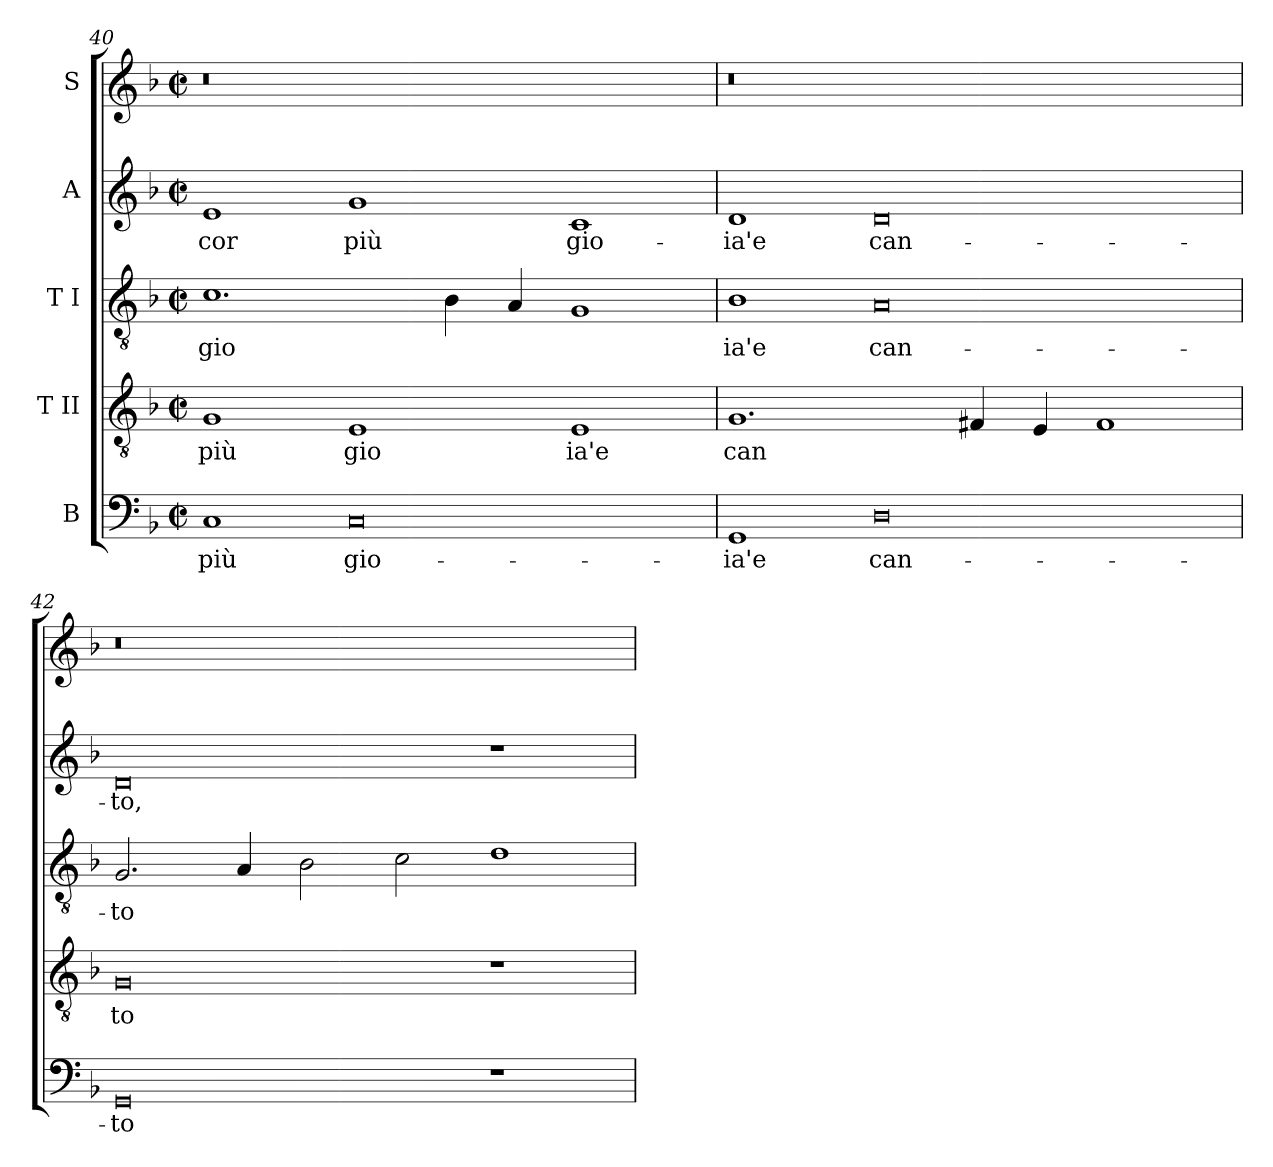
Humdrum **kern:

**kern	**text	**kern	**text	**kern	**text	**kern	**text	**kern
*part5	*part5	*part4	*part4	*part3	*part3	*part2	*part2	*part1
*staff5	*staff5	*staff4	*staff4	*staff3	*staff3	*staff2	*staff2	*staff1
*I"B	*	*I"T II	*	*I"T I	*	*I"A	*	*I"S
*clefF4	*	*clefGv2	*	*clefGv2	*	*clefG2	*	*clefG2
*k[b-]	*	*k[b-]	*	*k[b-]	*	*k[b-]	*	*k[b-]
*F:	*	*F:	*	*F:	*	*F:	*	*F:
*M2/2	*	*M2/2	*	*M2/2	*	*M2/2	*	*M2/2
*met(c|)	*	*met(c|)	*	*met(c|)	*	*met(c|)	*	*met(c|)
=40	=40	=40	=40	=40	=40	=40	=40	=40
!	!LO:LY:b:cj	!	!LO:LY:b:cj	!	!LO:LY:b:cj	!	!LO:LY:b:cj	!
1C	più	1G	più	1.c	gio-	1e	-cor	0.r
!	!LO:LY:b:cj	!	!LO:LY:b:cj	!	!	!	!LO:LY:b:cj	!
0C	gio-	1E	gio	.	.	1g	più	.
!	!	!	!	!	!LO:LY:b:cj	!	!	!
.	.	.	.	4B-\	--	.	.	.
!	!	!	!	!	!LO:LY:b:cj	!	!	!
.	.	.	.	4A/	--	.	.	.
!	!	!	!LO:LY:b:cj	!	!LO:LY:b:cj	!	!LO:LY:b:cj	!
.	.	1E	ia'e	1G	--	1c	gio-	.
=41	=41	=41	=41	=41	=41	=41	=41	=41
!	!LO:LY:b:cj	!	!LO:LY:b:cj	!	!LO:LY:b:cj	!	!LO:LY:b:cj	!
1GG	-ia'e	1.G	can	1B-	-ia'e	1d	-ia'e	0.r
!	!LO:LY:b:cj	!	!	!	!LO:LY:b:cj	!	!LO:LY:b:cj	!
0D	can-	.	.	0A	can-	0d	can-	.
!	!	!	!LO:LY:b:cj	!	!	!	!	!
.	.	4F#X/	.	.	.	.	.	.
!	!	!	!LO:LY:b:cj	!	!	!	!	!
.	.	4E/	.	.	.	.	.	.
!	!	!	!LO:LY:b:cj	!	!	!	!	!
.	.	1F#	.	.	.	.	.	.
=42	=42	=42	=42	=42	=42	=42	=42	=42
!	!LO:LY:b:cj	!	!LO:LY:b:cj	!	!LO:LY:b:cj	!	!LO:LY:b:cj	!
0GG	-to	0G	to	2.G/	-to	0d	-to,	0.r
!	!	!	!	!	!LO:LY:b:cj	!	!	!
.	.	.	.	4A/	.	.	.	.
!	!	!	!	!	!LO:LY:b:cj	!	!	!
.	.	.	.	2B-\	.	.	.	.
!	!	!	!	!	!LO:LY:b:cj	!	!	!
.	.	.	.	2c\	.	.	.	.
!	!	!	!	!	!LO:LY:b:cj	!	!	!
1r	.	1r	.	1d	.	1r	.	.
=	=	=	=	=	=	=	=	=
*-	*-	*-	*-	*-	*-	*-	*-	*-
